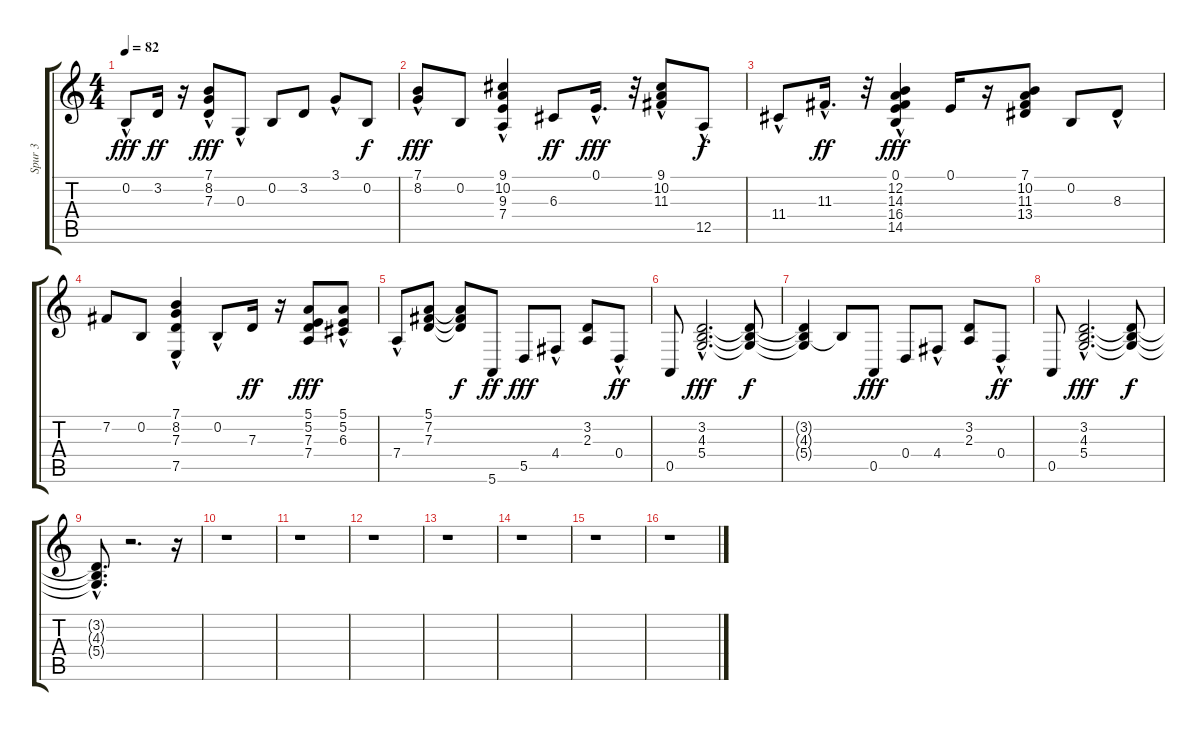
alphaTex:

\track ("Spur 3" "Spur 3") {instrument electricpiano2}
\staff {score tabs}
\tuning (E4 B3 G3 D3 A2 E2) {hide}
\ts (4 4)
\tempo 82
\clef g2
\ks c
0.2{hac}.8{dy fff} 3.2.16{dy ff} r.16 (7.1 8.2{hac} 7.3).8{dy fff} 0.3{hac}.8 0.2.8 3.2.8 3.1{hac}.8 0.2.8{dy f} |
(7.1{hac} 8.2{hac}).8{dy fff} 0.2.8 (9.1{hac} 10.2{hac} 9.3 7.4).4 6.3.8{dy ff} 0.1{hac}.16{d dy fff} r.32 (9.1{hac} 10.2{hac} 11.3).8 12.5{hac}.8{dy f} |
11.4{hac}.8 11.3{hac}.16{d dy ff} r.32 (0.1{hac} 12.2 14.3 16.4{hac} 14.5).4{dy fff} 0.1.16 r.16 (7.1 10.2 11.3 13.4).8 0.2.8 8.3{hac}.8 |
7.2.8 0.2.8 (7.1{hac} 8.2{hac} 7.3 7.5{hac}).4 0.2{hac}.8 7.3.16{dy ff} r.16 (5.1 5.2 7.3 7.4).8{dy fff} (5.1{hac} 5.2{hac} 6.3).8 |
7.4{hac}.8 (5.1 7.2 7.3).8 (5.1{t} 7.2{t} 7.3{t}).8{dy f} 5.6.8{dy ff} 5.5.8{dy fff} 4.4{hac}.8 (3.2 2.3).8 0.4{hac}.8{dy ff} |
0.5.8 (3.2{hac} 4.3{hac} 5.4{hac}).2{d dy fff} (3.2{t} 4.3{t} 5.4{t}).8{dy f} |
(3.2{t} 4.3{t} 5.4{t}).4 4.3{t}.8 0.5.8{dy fff} 0.4.8 4.4{hac}.8 (3.2 2.3).8 0.4{hac}.8{dy ff} |
0.5.8 (3.2{hac} 4.3{hac} 5.4{hac}).2{d dy fff} (3.2{t} 4.3{t} 5.4{t}).8{dy f} |
(3.2{hac t} 4.3{hac t} 5.4{hac t}).8{d} r.2{d} r.16 |
r.1 |
r.1 |
r.1 |
r.1 |
r.1 |
r.1 |
r.1
